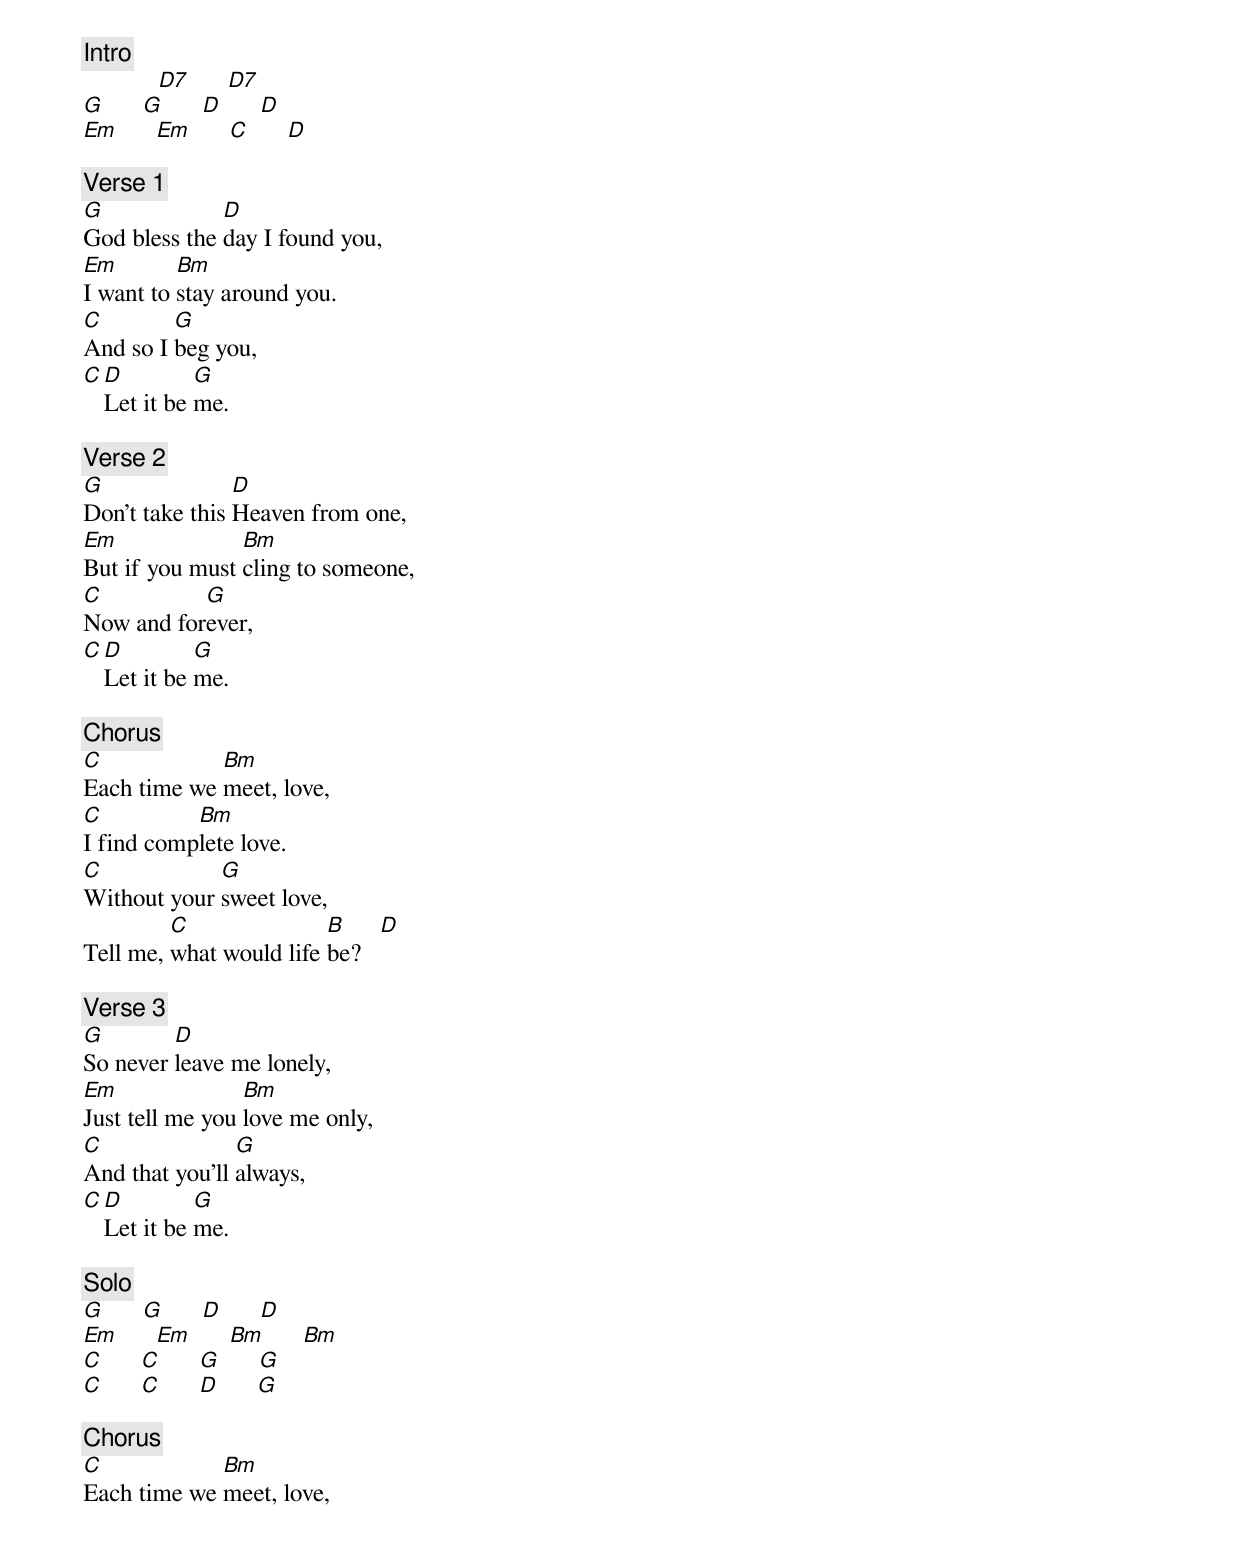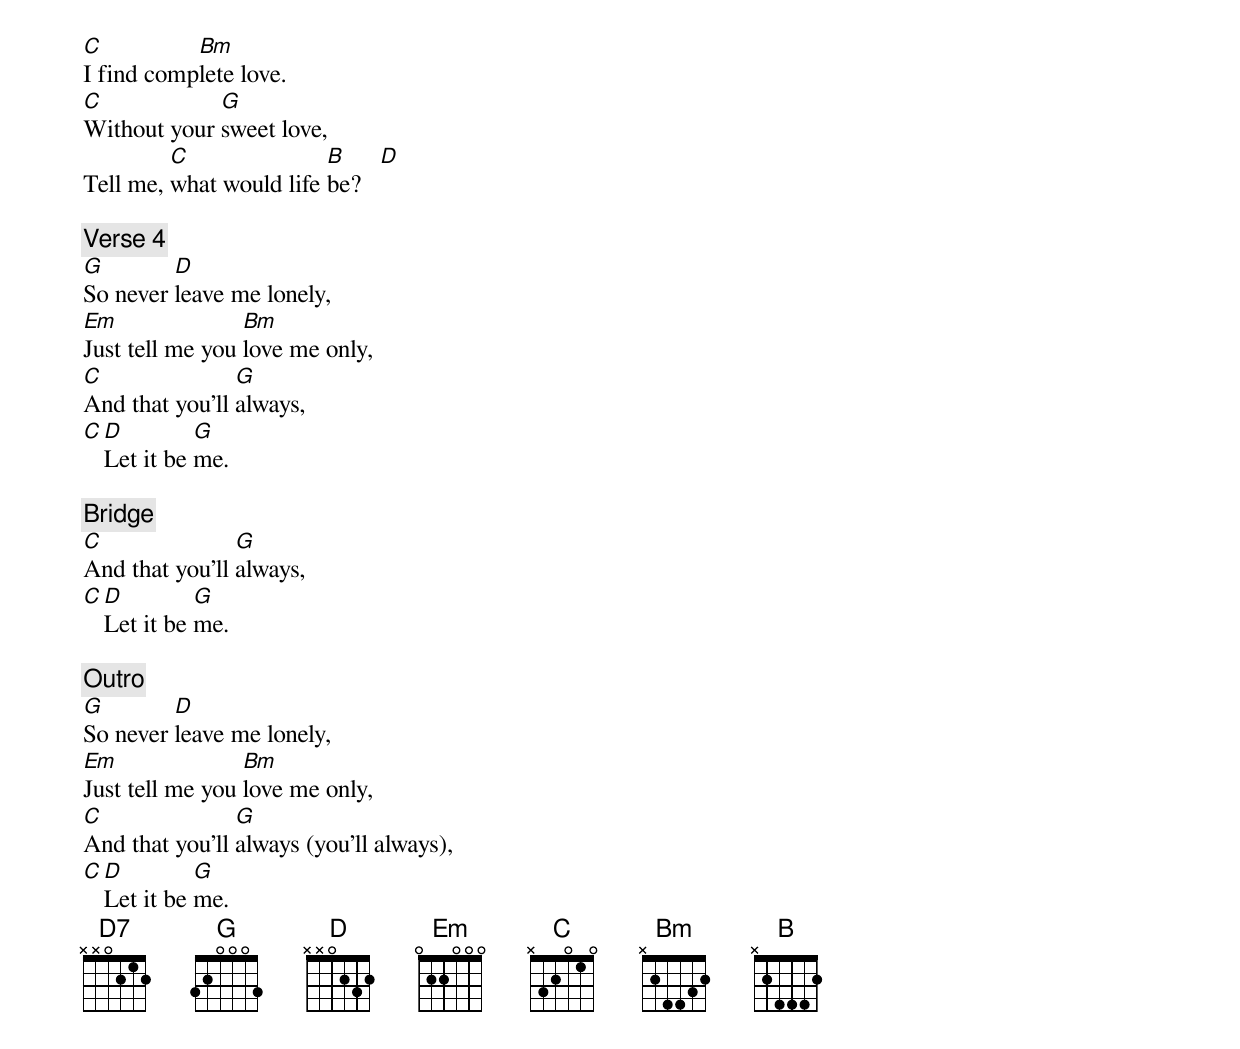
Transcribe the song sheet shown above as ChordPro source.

{c: Intro}
            [D7]      [D7]
[G]      [G]      [D]      [D]
[Em]      [Em]      [C]      [D]

{c: Verse 1}
[G]God bless the [D]day I found you,
[Em]I want to [Bm]stay around you.
[C]And so I [G]beg you,
[C][D]Let it be [G]me.

{c: Verse 2}
[G]Don't take this [D]Heaven from one,
[Em]But if you must [Bm]cling to someone,
[C]Now and for[G]ever,
[C][D]Let it be [G]me.

{c: Chorus}
[C]Each time we [Bm]meet, love,
[C]I find comp[Bm]lete love.
[C]Without your [G]sweet love,
Tell me, [C]what would life [B]be?   [D]

{c: Verse 3}
[G]So never [D]leave me lonely,
[Em]Just tell me you [Bm]love me only,
[C]And that you'll [G]always,
[C][D]Let it be [G]me.

{c: Solo}
[G]      [G]      [D]      [D]
[Em]      [Em]      [Bm]      [Bm]
[C]      [C]      [G]      [G]
[C]      [C]      [D]      [G]

{c: Chorus}
[C]Each time we [Bm]meet, love,
[C]I find comp[Bm]lete love.
[C]Without your [G]sweet love,
Tell me, [C]what would life [B]be?   [D]

{c: Verse 4}
[G]So never [D]leave me lonely,
[Em]Just tell me you [Bm]love me only,
[C]And that you'll [G]always,
[C][D]Let it be [G]me.

{c: Bridge}
[C]And that you'll [G]always,
[C][D]Let it be [G]me.

{c: Outro}
[G]So never [D]leave me lonely,
[Em]Just tell me you [Bm]love me only,
[C]And that you'll [G]always (you'll always),
[C][D]Let it be [G]me.
